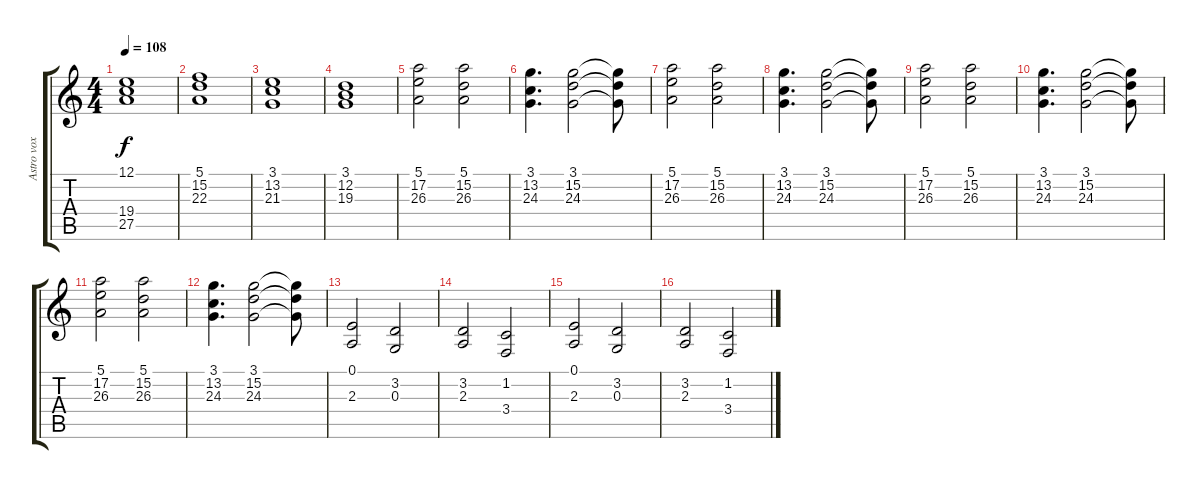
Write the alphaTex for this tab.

\track ("Astro vox" "Astro vox") {instrument violin}
\staff {score tabs}
\tuning (E4 B3 G3 D3 A2 E2) {hide}
\ts (4 4)
\tempo 108
\clef g2
\ks c
(12.1 19.4 27.5).1{dy f} |
(5.1 15.2 22.3).1 |
(3.1 13.2 21.3).1 |
(3.1 12.2 19.3).1 |
(5.1 17.2 26.3).2 (5.1 15.2 26.3).2 |
(3.1 13.2 24.3).4{d} (3.1 15.2 24.3).2 (3.1{t} 15.2{t} 24.3{t}).8 |
(5.1 17.2 26.3).2 (5.1 15.2 26.3).2 |
(3.1 13.2 24.3).4{d} (3.1 15.2 24.3).2 (3.1{t} 15.2{t} 24.3{t}).8 |
(5.1 17.2 26.3).2 (5.1 15.2 26.3).2 |
(3.1 13.2 24.3).4{d} (3.1 15.2 24.3).2 (3.1{t} 15.2{t} 24.3{t}).8 |
(5.1 17.2 26.3).2 (5.1 15.2 26.3).2 |
(3.1 13.2 24.3).4{d} (3.1 15.2 24.3).2 (3.1{t} 15.2{t} 24.3{t}).8 |
(0.1 2.3).2 (3.2 0.3).2 |
(3.2 2.3).2 (1.2 3.4).2 |
(0.1 2.3).2 (3.2 0.3).2 |
(3.2 2.3).2 (1.2 3.4).2
